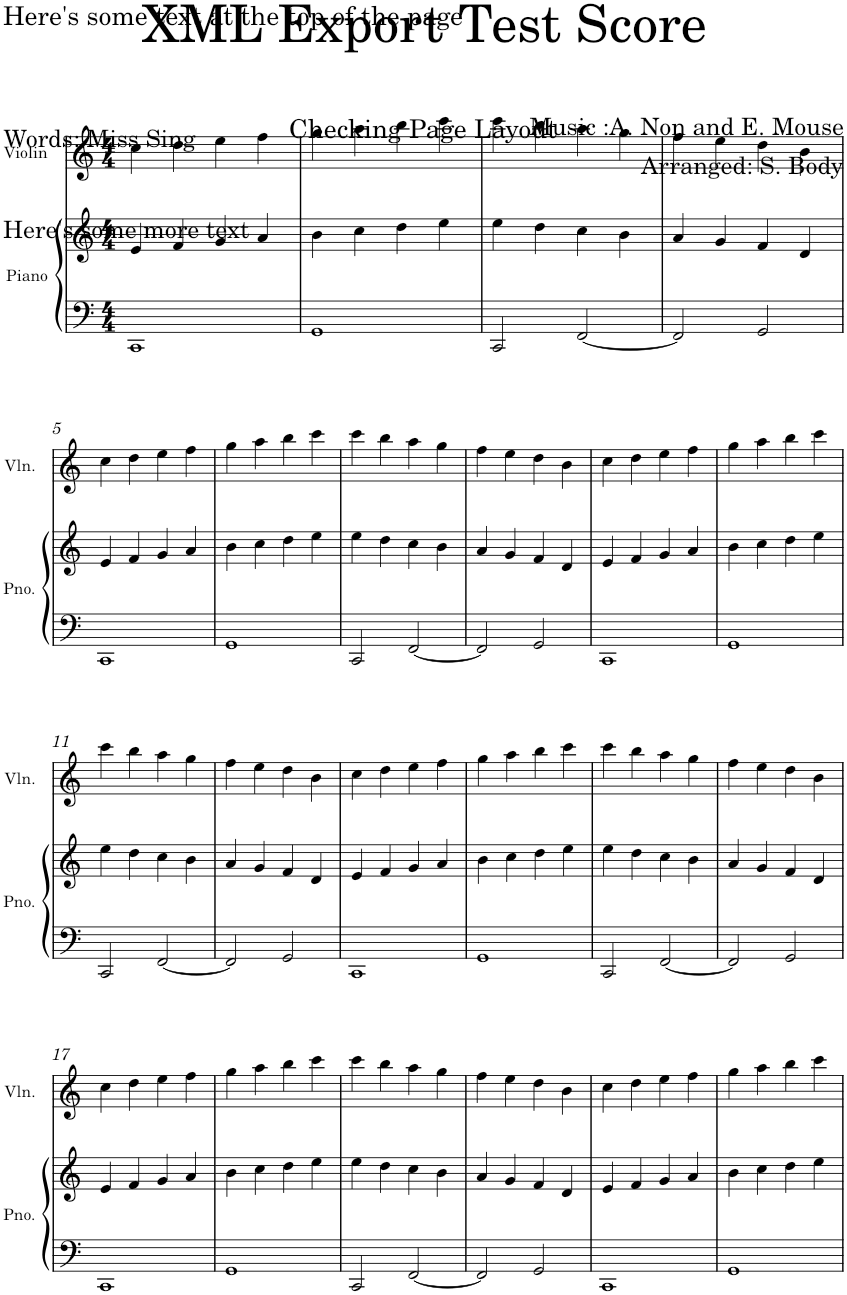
**kern	**kern	**kern
*part2	*part2	*part1
*staff3	*staff2	*staff1
*I"Piano	*	*I"Violin
*I'Pno.	*	*I'Vln.
*clefF4	*clefG2	*clefG2
*k[]	*k[]	*k[]
*M4/4	*M4/4	*M4/4
=1	=1	=1
1CC	4e/	4cc\
.	4f/	4dd\
.	4g/	4ee\
.	4a/	4ff\
=2	=2	=2
1GG	4b\	4gg\
.	4cc\	4aa\
.	4dd\	4bb\
.	4ee\	4ccc\
=3	=3	=3
2CC/	4ee\	4ccc\
.	4dd\	4bb\
[<2FF/	4cc\	4aa\
.	4b\	4gg\
=4	=4	=4
2FF/]	4a/	4ff\
.	4g/	4ee\
2GG/	4f/	4dd\
.	4d/	4b\
!!LO:LB:g=z
=5	=5	=5
1CC	4e/	4cc\
.	4f/	4dd\
.	4g/	4ee\
.	4a/	4ff\
=6	=6	=6
1GG	4b\	4gg\
.	4cc\	4aa\
.	4dd\	4bb\
.	4ee\	4ccc\
=7	=7	=7
2CC/	4ee\	4ccc\
.	4dd\	4bb\
[<2FF/	4cc\	4aa\
.	4b\	4gg\
=8	=8	=8
2FF/]	4a/	4ff\
.	4g/	4ee\
2GG/	4f/	4dd\
.	4d/	4b\
=9	=9	=9
1CC	4e/	4cc\
.	4f/	4dd\
.	4g/	4ee\
.	4a/	4ff\
=10	=10	=10
1GG	4b\	4gg\
.	4cc\	4aa\
.	4dd\	4bb\
.	4ee\	4ccc\
!!LO:LB:g=z
=11	=11	=11
2CC/	4ee\	4ccc\
.	4dd\	4bb\
[<2FF/	4cc\	4aa\
.	4b\	4gg\
=12	=12	=12
2FF/]	4a/	4ff\
.	4g/	4ee\
2GG/	4f/	4dd\
.	4d/	4b\
=13	=13	=13
1CC	4e/	4cc\
.	4f/	4dd\
.	4g/	4ee\
.	4a/	4ff\
=14	=14	=14
1GG	4b\	4gg\
.	4cc\	4aa\
.	4dd\	4bb\
.	4ee\	4ccc\
=15	=15	=15
2CC/	4ee\	4ccc\
.	4dd\	4bb\
[<2FF/	4cc\	4aa\
.	4b\	4gg\
=16	=16	=16
2FF/]	4a/	4ff\
.	4g/	4ee\
2GG/	4f/	4dd\
.	4d/	4b\
!!LO:LB:g=z
=17	=17	=17
1CC	4e/	4cc\
.	4f/	4dd\
.	4g/	4ee\
.	4a/	4ff\
=18	=18	=18
1GG	4b\	4gg\
.	4cc\	4aa\
.	4dd\	4bb\
.	4ee\	4ccc\
=19	=19	=19
2CC/	4ee\	4ccc\
.	4dd\	4bb\
[<2FF/	4cc\	4aa\
.	4b\	4gg\
=20	=20	=20
2FF/]	4a/	4ff\
.	4g/	4ee\
2GG/	4f/	4dd\
.	4d/	4b\
=21	=21	=21
1CC	4e/	4cc\
.	4f/	4dd\
.	4g/	4ee\
.	4a/	4ff\
=22	=22	=22
1GG	4b\	4gg\
.	4cc\	4aa\
.	4dd\	4bb\
.	4ee\	4ccc\
=	=	=
*-	*-	*-
